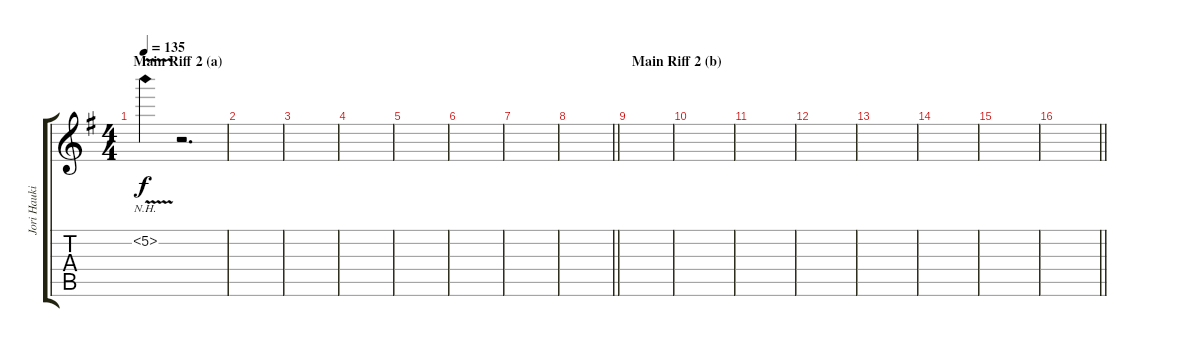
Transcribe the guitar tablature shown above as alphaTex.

\track ("Jori Haukio (lead guitar)" "Jori Hauki") {instrument overdrivenguitar}
\staff {score tabs}
\tuning (E4 B3 G3 D3 A2 E2) {hide}
\ts (4 4)
\section ("" "Main Riff 2 (a)")
\tempo 135
\clef g2
\ks eminor
5.2{nh v}.4{dy f} r.2{d} |
|
|
|
|
|
|
\barLineRight lightlight
|
\section ("" "Main Riff 2 (b)")
|
|
|
|
|
|
|
\barLineRight lightlight
